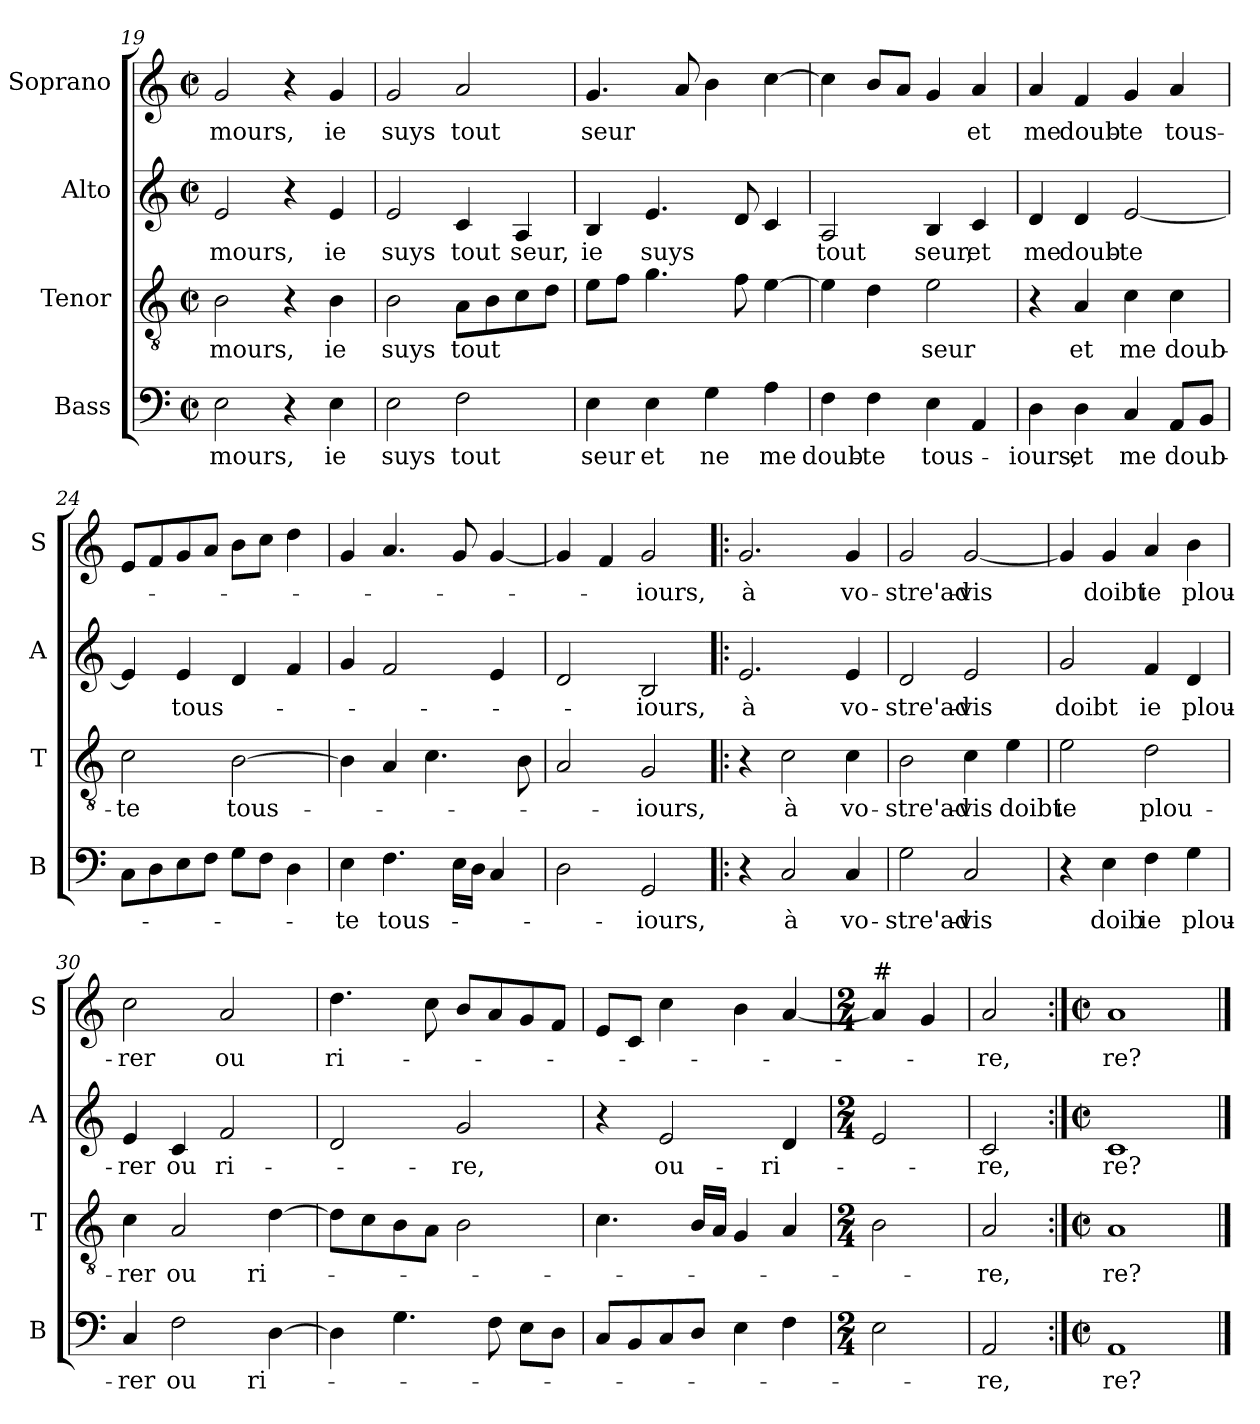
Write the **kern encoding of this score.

**kern	**text	**kern	**text	**kern	**text	**kern	**text
*part4	*part4	*part3	*part3	*part2	*part2	*part1	*part1
*staff4	*staff4	*staff3	*staff3	*staff2	*staff2	*staff1	*staff1
*I"Bass	*	*I"Tenor	*	*I"Alto	*	*I"Soprano	*
*I'B	*	*I'T	*	*I'A	*	*I'S	*
*clefF4	*	*clefGv2	*	*clefG2	*	*clefG2	*
*k[]	*	*k[]	*	*k[]	*	*k[]	*
*C:	*	*C:	*	*C:	*	*C:	*
*M2/2	*	*M2/2	*	*M2/2	*	*M2/2	*
*met(c|)	*	*met(c|)	*	*met(c|)	*	*met(c|)	*
=19	=19	=19	=19	=19	=19	=19	=19
!	!LO:LY:b	!	!LO:LY:b	!	!LO:LY:b	!	!LO:LY:b
2E\	-mours,	2B\	-mours,	2e/	-mours,	2g/	-mours,
4r	.	4r	.	4r	.	4r	.
!	!LO:LY:b	!	!LO:LY:b	!	!LO:LY:b	!	!LO:LY:b
4E\	ie	4B\	ie	4e/	ie	4g/	ie
=20	=20	=20	=20	=20	=20	=20	=20
!	!LO:LY:b	!	!LO:LY:b	!	!LO:LY:b	!	!LO:LY:b
2E\	suys	2B\	suys	2e/	suys	2g/	suys
!	!LO:LY:b	!	!LO:LY:b	!	!LO:LY:b	!	!LO:LY:b
2F\	tout	8A\L	tout	4c/	tout	2a/	tout
.	.	8B\	.	.	.	.	.
!	!	!	!	!	!LO:LY:b	!	!
.	.	8c\	.	4A/	seur,	.	.
.	.	8d\J	.	.	.	.	.
!!LO:LB:g=z
=21	=21	=21	=21	=21	=21	=21	=21
!	!LO:LY:b	!	!	!	!LO:LY:b	!	!LO:LY:b
4E\	seur	8e\L	.	4B/	ie	4.g/	seur
.	.	8f\J	.	.	.	.	.
!	!LO:LY:b	!	!	!	!LO:LY:b	!	!
4E\	et	4.g\	.	4.e/	suys	.	.
.	.	.	.	.	.	8a/	.
!	!LO:LY:b	!	!	!	!	!	!
4G\	ne	.	.	.	.	4b\	.
.	.	8f\	.	8d/	.	.	.
!	!LO:LY:b	!	!	!	!	!	!
4A\	me	[4e\	.	4c/	.	[4cc\	.
=22	=22	=22	=22	=22	=22	=22	=22
!	!LO:LY:b	!	!	!	!LO:LY:b	!	!
4F\	doub-	4e\]	.	2A/	tout	4cc\]	.
!	!LO:LY:b	!	!	!	!	!	!
4F\	-te	4d\	.	.	.	8b/L	.
.	.	.	.	.	.	8a/J	.
!	!LO:LY:b	!	!LO:LY:b	!	!LO:LY:b	!	!
4E\	tous-	2e\	seur	4B/	seur,	4g/	.
!	!	!	!	!	!LO:LY:b	!	!LO:LY:b
4AA/	.	.	.	4c/	et	4a/	et
=23	=23	=23	=23	=23	=23	=23	=23
!	!LO:LY:b	!	!	!	!LO:LY:b	!	!LO:LY:b
4D\	-iours,	4r	.	4d/	me	4a/	me
!	!LO:LY:b	!	!LO:LY:b	!	!LO:LY:b	!	!LO:LY:b
4D\	et	4A/	et	4d/	doub-	4f/	doub-
!	!LO:LY:b	!	!LO:LY:b	!	!LO:LY:b	!	!LO:LY:b
4C/	me	4c\	me	[2e/	-te	4g/	-te
!	!LO:LY:b	!	!LO:LY:b	!	!	!	!LO:LY:b
8AA/L	doub-	4c\	doub-	.	.	4a/	tous-
8BB/J	.	.	.	.	.	.	.
=24	=24	=24	=24	=24	=24	=24	=24
!	!	!	!LO:LY:b	!	!	!	!
8C\L	.	2c\	-te	4e/]	.	8e/L	.
8D\	.	.	.	.	.	8f/	.
!	!	!	!	!	!LO:LY:b	!	!
8E\	.	.	.	4e/	tous-	8g/	.
8F\J	.	.	.	.	.	8a/J	.
!	!	!	!LO:LY:b	!	!	!	!
8G\L	.	[2B\	tous-	4d/	.	8b\L	.
8F\J	.	.	.	.	.	8cc\J	.
4D\	.	.	.	4f/	.	4dd\	.
=25	=25	=25	=25	=25	=25	=25	=25
!	!LO:LY:b	!	!	!	!	!	!
4E\	-te	4B\]	.	4g/	.	4g/	.
!	!LO:LY:b	!	!	!	!	!	!
4.F\	tous-	4A/	.	2f/	.	4.a/	.
.	.	4.c\	.	.	.	.	.
16E\LL	.	.	.	.	.	8g/	.
16D\JJ	.	.	.	.	.	.	.
4C/	.	.	.	4e/	.	[4g/	.
.	.	8B\	.	.	.	.	.
!!LO:PB:g=z
=26	=26	=26	=26	=26	=26	=26	=26
2D\	.	2A/	.	2d/	.	4g/]	.
.	.	.	.	.	.	4f/	.
!	!LO:LY:b	!	!LO:LY:b	!	!LO:LY:b	!	!LO:LY:b
2GG/	-iours,	2G/	-iours,	2B/	-iours,	2g/	-iours,
=27!|:	=27!|:	=27!|:	=27!|:	=27!|:	=27!|:	=27!|:	=27!|:
!	!	!	!	!	!LO:LY:b	!	!LO:LY:b
4r	.	4r	.	2.e/	à	2.g/	à
!	!LO:LY:b	!	!LO:LY:b	!	!	!	!
2C/	à	2c\	à	.	.	.	.
!	!LO:LY:b	!	!LO:LY:b	!	!LO:LY:b	!	!LO:LY:b
4C/	vo-	4c\	vo-	4e/	vo-	4g/	vo-
=28	=28	=28	=28	=28	=28	=28	=28
!	!LO:LY:b	!	!LO:LY:b	!	!LO:LY:b	!	!LO:LY:b
2G\	-stre'ad-	2B\	-stre'ad-	2d/	-stre'ad-	2g/	-stre'ad-
!	!LO:LY:b	!	!LO:LY:b	!	!LO:LY:b	!	!LO:LY:b
2C/	-vis	4c\	-vis	2e/	-vis	[2g/	-vis
!	!	!	!LO:LY:b	!	!	!	!
.	.	4e\	doibt	.	.	.	.
=29	=29	=29	=29	=29	=29	=29	=29
!	!	!	!LO:LY:b	!	!LO:LY:b	!	!
4r	.	2e\	ie	2g/	doibt	4g/]	.
!	!LO:LY:b	!	!	!	!	!	!LO:LY:b
4E\	doib	.	.	.	.	4g/	doibt
!	!LO:LY:b	!	!LO:LY:b	!	!LO:LY:b	!	!LO:LY:b
4F\	ie	2d\	plou-	4f/	ie	4a/	ie
!	!LO:LY:b	!	!	!	!LO:LY:b	!	!LO:LY:b
4G\	plou-	.	.	4d/	plou-	4b\	plou-
=30	=30	=30	=30	=30	=30	=30	=30
!	!LO:LY:b	!	!LO:LY:b	!	!LO:LY:b	!	!LO:LY:b
4C/	-rer	4c\	-rer	4e/	-rer	2cc\	-rer
!	!LO:LY:b	!	!LO:LY:b	!	!LO:LY:b	!	!
2F\	ou	2A/	ou	4c/	ou	.	.
!	!	!	!	!	!LO:LY:b	!	!LO:LY:b
.	.	.	.	2f/	ri-	2a/	ou
!	!LO:LY:b	!	!LO:LY:b	!	!	!	!
[4D\	ri-	[4d\	ri-	.	.	.	.
!!LO:LB:g=z
=31	=31	=31	=31	=31	=31	=31	=31
!	!	!	!	!	!	!	!LO:LY:b
4D\]	.	8d\L]	.	2d/	.	4.dd\	ri-
.	.	8c\	.	.	.	.	.
4.G\	.	8B\	.	.	.	.	.
.	.	8A\J	.	.	.	8cc\	.
!	!	!	!	!	!LO:LY:b	!	!
.	.	2B\	.	2g/	-re,	8b/L	.
8F\	.	.	.	.	.	8a/	.
8E\L	.	.	.	.	.	8g/	.
8D\J	.	.	.	.	.	8f/J	.
=32	=32	=32	=32	=32	=32	=32	=32
8C/L	.	4.c\	.	4r	.	8e/L	.
8BB/	.	.	.	.	.	8c/J	.
!	!	!	!	!	!LO:LY:b	!	!
8C/	.	.	.	2e/	ou-	4cc\	.
8D/J	.	16B/LL	.	.	.	.	.
.	.	16A/JJ	.	.	.	.	.
4E\	.	4G/	.	.	.	4b\	.
!	!	!	!	!	!LO:LY:b	!	!
4F\	.	4A/	.	4d/	-ri-	[4a/	.
=33	=33	=33	=33	=33	=33	=33	=33
*M2/4	*	*M2/4	*	*M2/4	*	*M2/4	*
!	!	!	!	!	!	!LO:TX:a:t=#	!
2E\	.	2B\	.	2e/	.	4a/]	.
.	.	.	.	.	.	4g/	.
=34	=34	=34	=34	=34	=34	=34	=34
!	!LO:LY:b	!	!LO:LY:b	!	!LO:LY:b	!	!LO:LY:b
2AA/	-re,	2A/	-re,	2c/	-re,	2a/	-re,
=35:|!	=35:|!	=35:|!	=35:|!	=35:|!	=35:|!	=35:|!	=35:|!
*M2/2	*	*M2/2	*	*M2/2	*	*M2/2	*
*met(c|)	*	*met(c|)	*	*met(c|)	*	*met(c|)	*
!	!LO:LY:b	!	!LO:LY:b	!	!LO:LY:b	!	!LO:LY:b
1AA	re?	1A	re?	1c	re?	1a	re?
==	==	==	==	==	==	==	==
*-	*-	*-	*-	*-	*-	*-	*-
